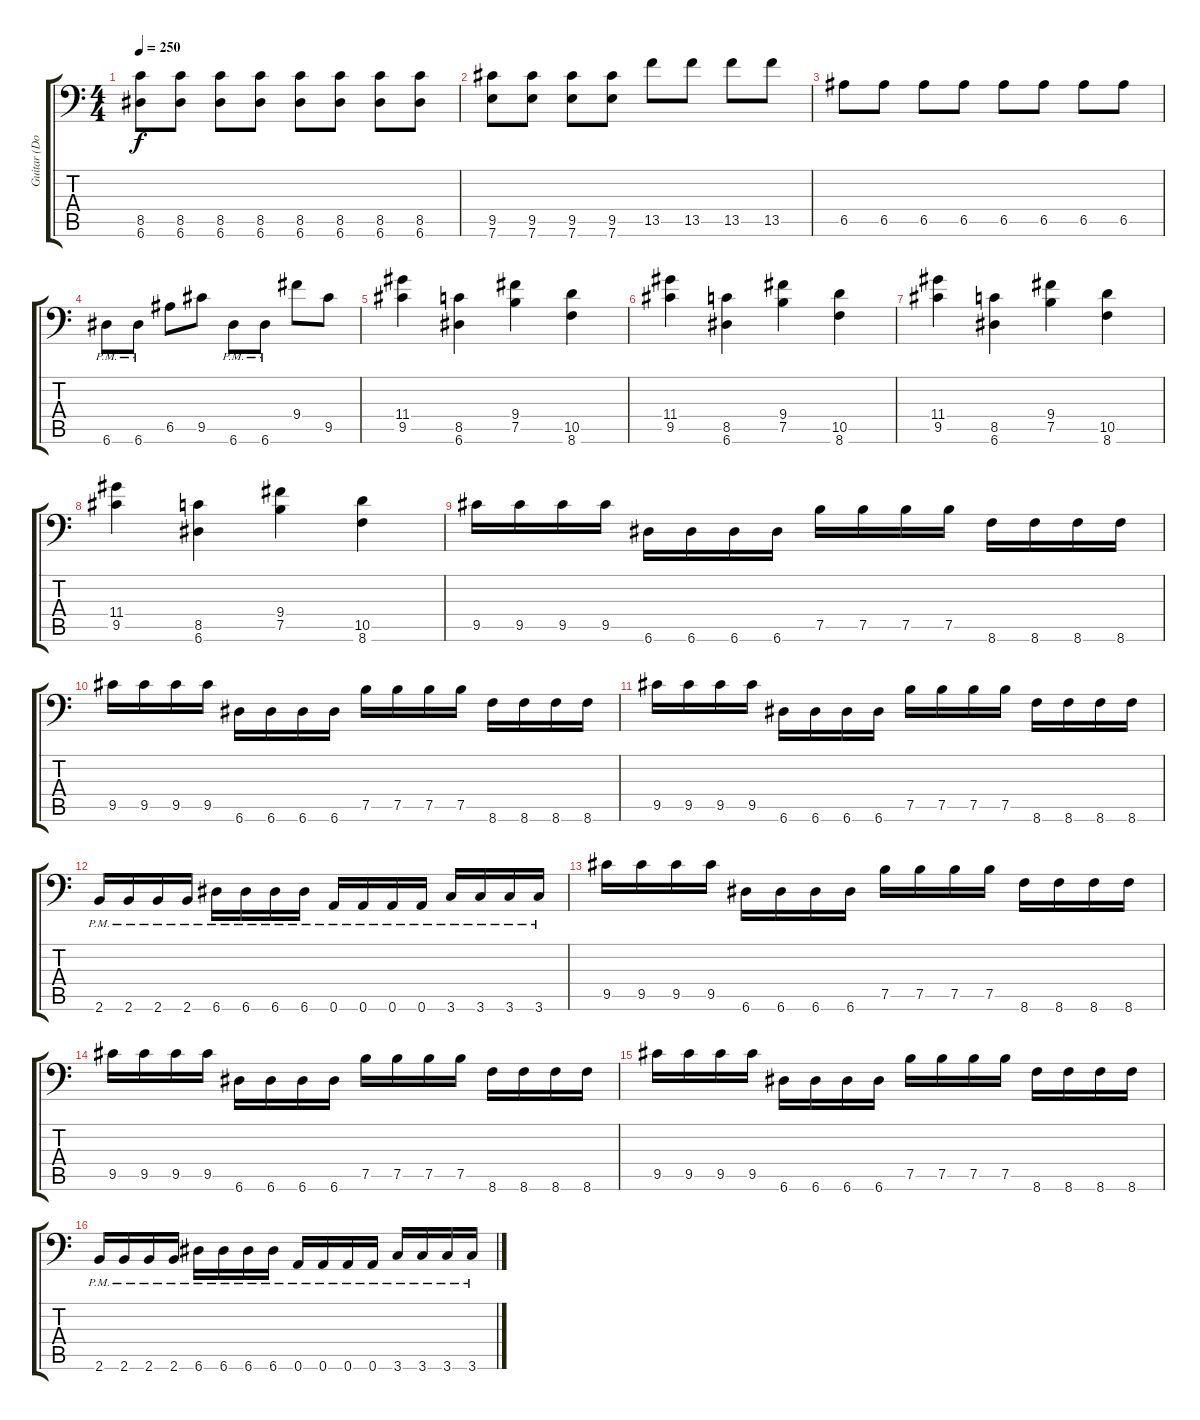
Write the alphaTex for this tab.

\track ("Guitar (Doubled)" "Guitar (Do") {instrument overdrivenguitar}
\staff {score tabs}
\tuning (A3 G3 D3 A2 E2 A1) {hide}
\ts (4 4)
\tempo 250
\clef f4
\ks c
(8.5 6.6).8{dy f} (8.5 6.6).8 (8.5 6.6).8 (8.5 6.6).8 (8.5 6.6).8 (8.5 6.6).8 (8.5 6.6).8 (8.5 6.6).8 |
(9.5 7.6).8 (9.5 7.6).8 (9.5 7.6).8 (9.5 7.6).8 13.5.8 13.5.8 13.5.8 13.5.8 |
6.5.8 6.5.8 6.5.8 6.5.8 6.5.8 6.5.8 6.5.8 6.5.8 |
6.6{pm}.8 6.6{pm}.8 6.5.8 9.5.8 6.6{pm}.8 6.6{pm}.8 9.4.8 9.5.8 |
(11.4 9.5).4 (8.5 6.6).4 (9.4 7.5).4 (10.5 8.6).4 |
(11.4 9.5).4 (8.5 6.6).4 (9.4 7.5).4 (10.5 8.6).4 |
(11.4 9.5).4 (8.5 6.6).4 (9.4 7.5).4 (10.5 8.6).4 |
(11.4 9.5).4 (8.5 6.6).4 (9.4 7.5).4 (10.5 8.6).4 |
9.5.16 9.5.16 9.5.16 9.5.16 6.6.16 6.6.16 6.6.16 6.6.16 7.5.16 7.5.16 7.5.16 7.5.16 8.6.16 8.6.16 8.6.16 8.6.16 |
9.5.16 9.5.16 9.5.16 9.5.16 6.6.16 6.6.16 6.6.16 6.6.16 7.5.16 7.5.16 7.5.16 7.5.16 8.6.16 8.6.16 8.6.16 8.6.16 |
9.5.16 9.5.16 9.5.16 9.5.16 6.6.16 6.6.16 6.6.16 6.6.16 7.5.16 7.5.16 7.5.16 7.5.16 8.6.16 8.6.16 8.6.16 8.6.16 |
2.6{pm}.16 2.6{pm}.16 2.6{pm}.16 2.6{pm}.16 6.6{pm}.16 6.6{pm}.16 6.6{pm}.16 6.6{pm}.16 0.6{pm}.16 0.6{pm}.16 0.6{pm}.16 0.6{pm}.16 3.6{pm}.16 3.6{pm}.16 3.6{pm}.16 3.6{pm}.16 |
9.5.16 9.5.16 9.5.16 9.5.16 6.6.16 6.6.16 6.6.16 6.6.16 7.5.16 7.5.16 7.5.16 7.5.16 8.6.16 8.6.16 8.6.16 8.6.16 |
9.5.16 9.5.16 9.5.16 9.5.16 6.6.16 6.6.16 6.6.16 6.6.16 7.5.16 7.5.16 7.5.16 7.5.16 8.6.16 8.6.16 8.6.16 8.6.16 |
9.5.16 9.5.16 9.5.16 9.5.16 6.6.16 6.6.16 6.6.16 6.6.16 7.5.16 7.5.16 7.5.16 7.5.16 8.6.16 8.6.16 8.6.16 8.6.16 |
2.6{pm}.16 2.6{pm}.16 2.6{pm}.16 2.6{pm}.16 6.6{pm}.16 6.6{pm}.16 6.6{pm}.16 6.6{pm}.16 0.6{pm}.16 0.6{pm}.16 0.6{pm}.16 0.6{pm}.16 3.6{pm}.16 3.6{pm}.16 3.6{pm}.16 3.6{pm}.16
